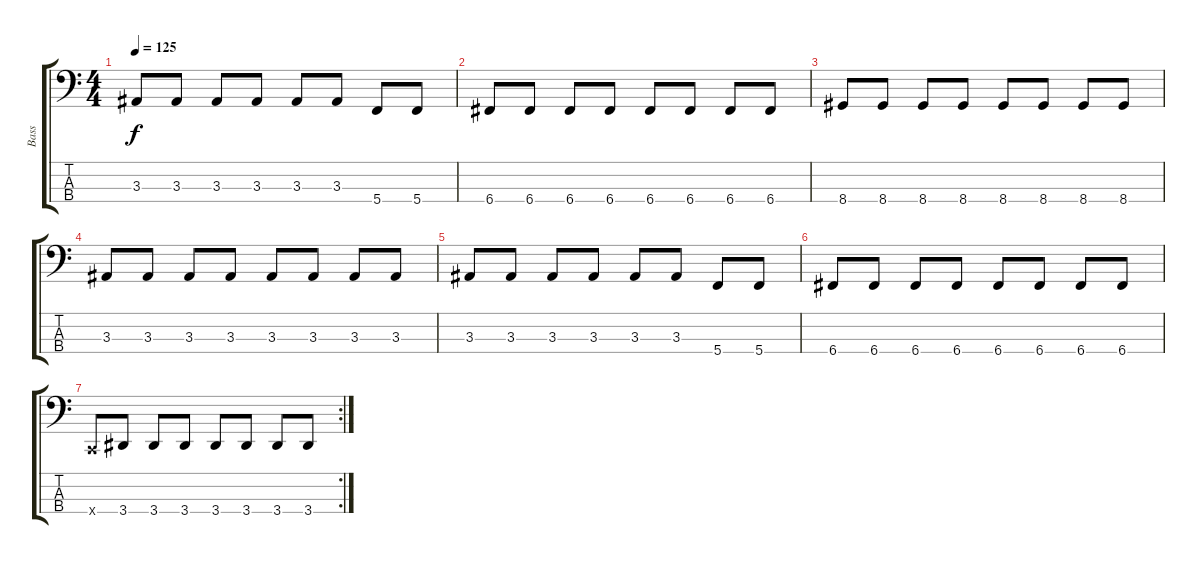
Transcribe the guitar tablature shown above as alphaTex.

\track ("Bass" "Bass") {instrument electricbasspick}
\staff {score tabs}
\tuning (F2 C2 G1 C1) {hide}
\ts (4 4)
\tempo 125
\clef f4
\ks c
3.3.8{dy f} 3.3.8 3.3.8 3.3.8 3.3.8 3.3.8 5.4.8 5.4.8 |
6.4.8 6.4.8 6.4.8 6.4.8 6.4.8 6.4.8 6.4.8 6.4.8 |
8.4.8 8.4.8 8.4.8 8.4.8 8.4.8 8.4.8 8.4.8 8.4.8 |
3.3.8 3.3.8 3.3.8 3.3.8 3.3.8 3.3.8 3.3.8 3.3.8 |
3.3.8 3.3.8 3.3.8 3.3.8 3.3.8 3.3.8 5.4.8 5.4.8 |
6.4.8 6.4.8 6.4.8 6.4.8 6.4.8 6.4.8 6.4.8 6.4.8 |
\rc 2
0.4{x}.8 3.4.8 3.4.8 3.4.8 3.4.8 3.4.8 3.4.8 3.4.8
